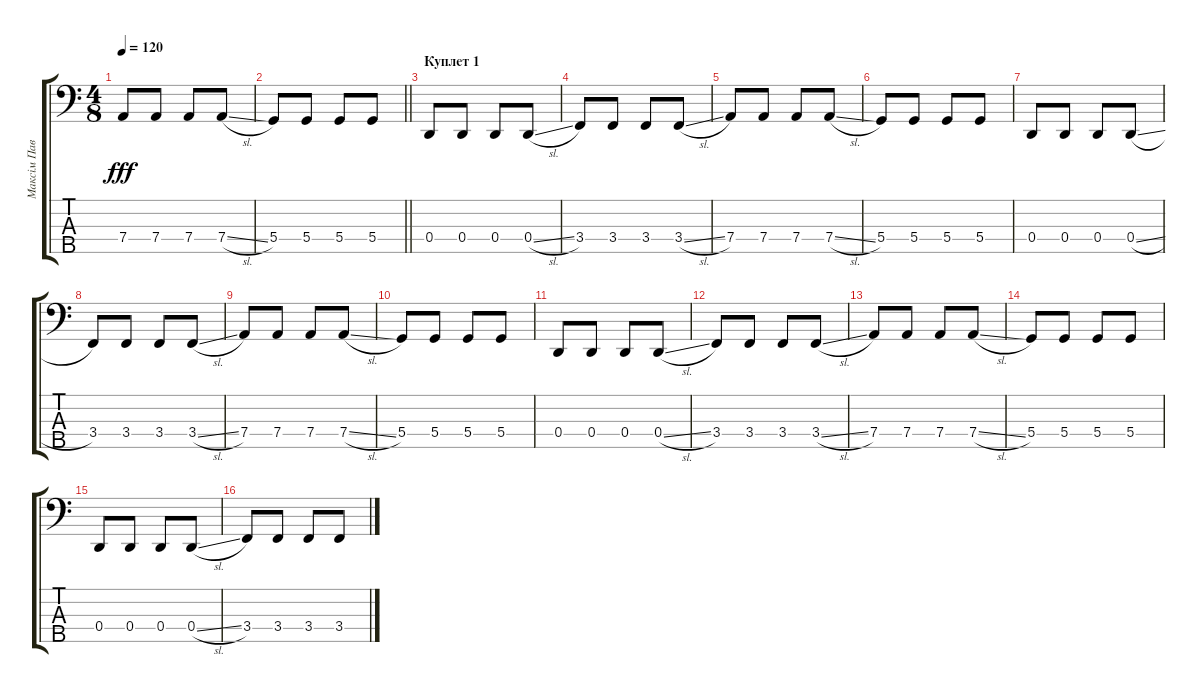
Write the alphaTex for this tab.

\track ("Максім Павлов - Bass Guitar" "Максім Пав") {instrument electricbassfinger}
\staff {score tabs}
\tuning (G2 D2 A1 D1 B0) {hide}
\ts (4 8)
\tempo 120
\clef f4
\ks c
7.4.8{dy fff} 7.4.8 7.4.8 7.4{sl}.8 |
\barLineRight lightlight
5.4.8 5.4.8 5.4.8 5.4.8 |
\section ("" "Куплет 1")
0.4.8 0.4.8 0.4.8 0.4{sl}.8 |
3.4.8 3.4.8 3.4.8 3.4{sl}.8 |
7.4.8 7.4.8 7.4.8 7.4{sl}.8 |
5.4.8 5.4.8 5.4.8 5.4.8 |
0.4.8 0.4.8 0.4.8 0.4{sl}.8 |
3.4.8 3.4.8 3.4.8 3.4{sl}.8 |
7.4.8 7.4.8 7.4.8 7.4{sl}.8 |
5.4.8 5.4.8 5.4.8 5.4.8 |
0.4.8 0.4.8 0.4.8 0.4{sl}.8 |
3.4.8 3.4.8 3.4.8 3.4{sl}.8 |
7.4.8 7.4.8 7.4.8 7.4{sl}.8 |
5.4.8 5.4.8 5.4.8 5.4.8 |
0.4.8 0.4.8 0.4.8 0.4{sl}.8 |
3.4.8 3.4.8 3.4.8 3.4{sl}.8
